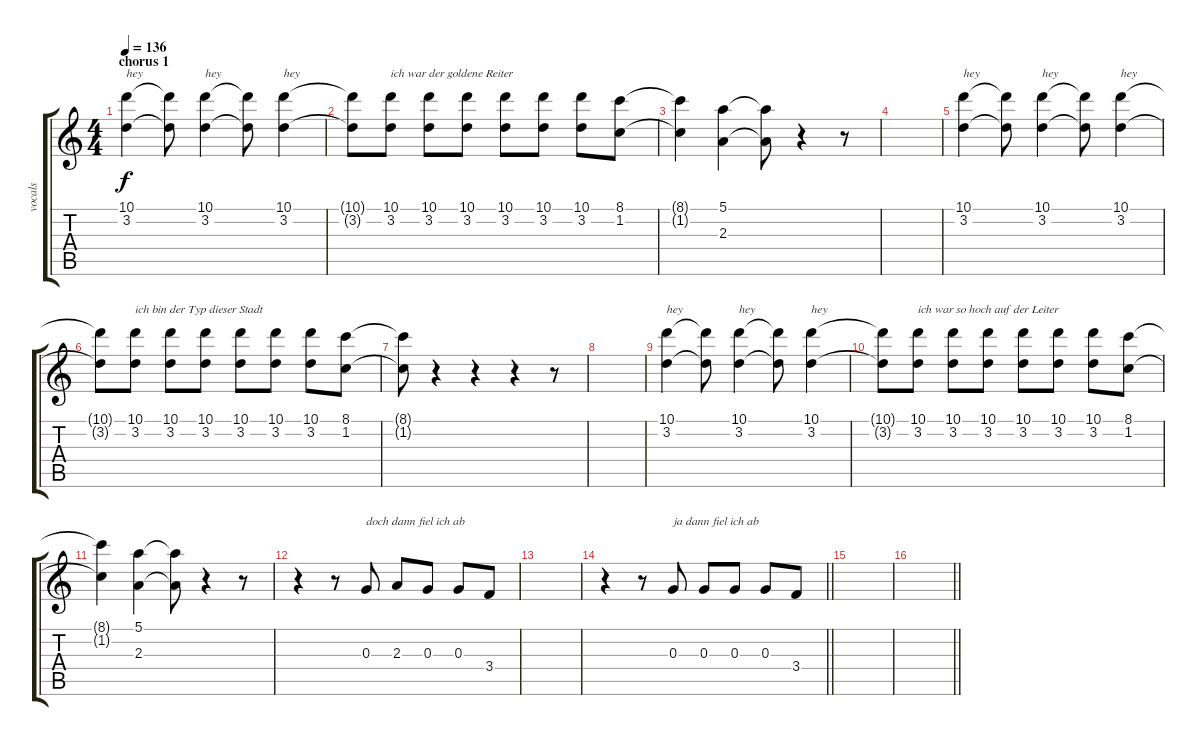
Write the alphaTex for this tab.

\track ("vocals" "vocals") {instrument electricguitarjazz}
\staff {score tabs}
\tuning (E4 B3 G3 D3 A2 E2) {hide}
\ts (4 4)
\section ("" "chorus 1")
\tempo 136
\clef g2
\ks c
(10.1 3.2).4{txt "hey" dy f} (10.1{t} 3.2{t}).8 (10.1 3.2).4{txt "hey"} (10.1{t} 3.2{t}).8 (10.1 3.2).4{txt "hey"} |
(10.1{t} 3.2{t}).8 (10.1 3.2).8{txt "ich war der goldene Reiter"} (10.1 3.2).8 (10.1 3.2).8 (10.1 3.2).8 (10.1 3.2).8 (10.1 3.2).8 (8.1 1.2).8 |
(8.1{t} 1.2{t}).4 (5.1 2.3).4 (5.1{t} 2.3{t}).8 r.4 r.8 |
|
(10.1 3.2).4{txt "hey"} (10.1{t} 3.2{t}).8 (10.1 3.2).4{txt "hey"} (10.1{t} 3.2{t}).8 (10.1 3.2).4{txt "hey"} |
(10.1{t} 3.2{t}).8 (10.1 3.2).8{txt "ich bin der Typ dieser Stadt"} (10.1 3.2).8 (10.1 3.2).8 (10.1 3.2).8 (10.1 3.2).8 (10.1 3.2).8 (8.1 1.2).8 |
(8.1{t} 1.2{t}).8 r.4 r.4 r.4 r.8 |
|
(10.1 3.2).4{txt "hey"} (10.1{t} 3.2{t}).8 (10.1 3.2).4{txt "hey"} (10.1{t} 3.2{t}).8 (10.1 3.2).4{txt "hey"} |
(10.1{t} 3.2{t}).8 (10.1 3.2).8{txt "ich war so hoch auf der Leiter"} (10.1 3.2).8 (10.1 3.2).8 (10.1 3.2).8 (10.1 3.2).8 (10.1 3.2).8 (8.1 1.2).8 |
(8.1{t} 1.2{t}).4 (5.1 2.3).4 (5.1{t} 2.3{t}).8 r.4 r.8 |
r.4 r.8 0.3.8{txt "doch dann fiel ich ab"} 2.3.8 0.3.8 0.3.8 3.4.8 |
|
\barLineRight lightlight
r.4 r.8 0.3.8{txt "ja dann fiel ich ab"} 0.3.8 0.3.8 0.3.8 3.4.8 |
|
\barLineRight lightlight
